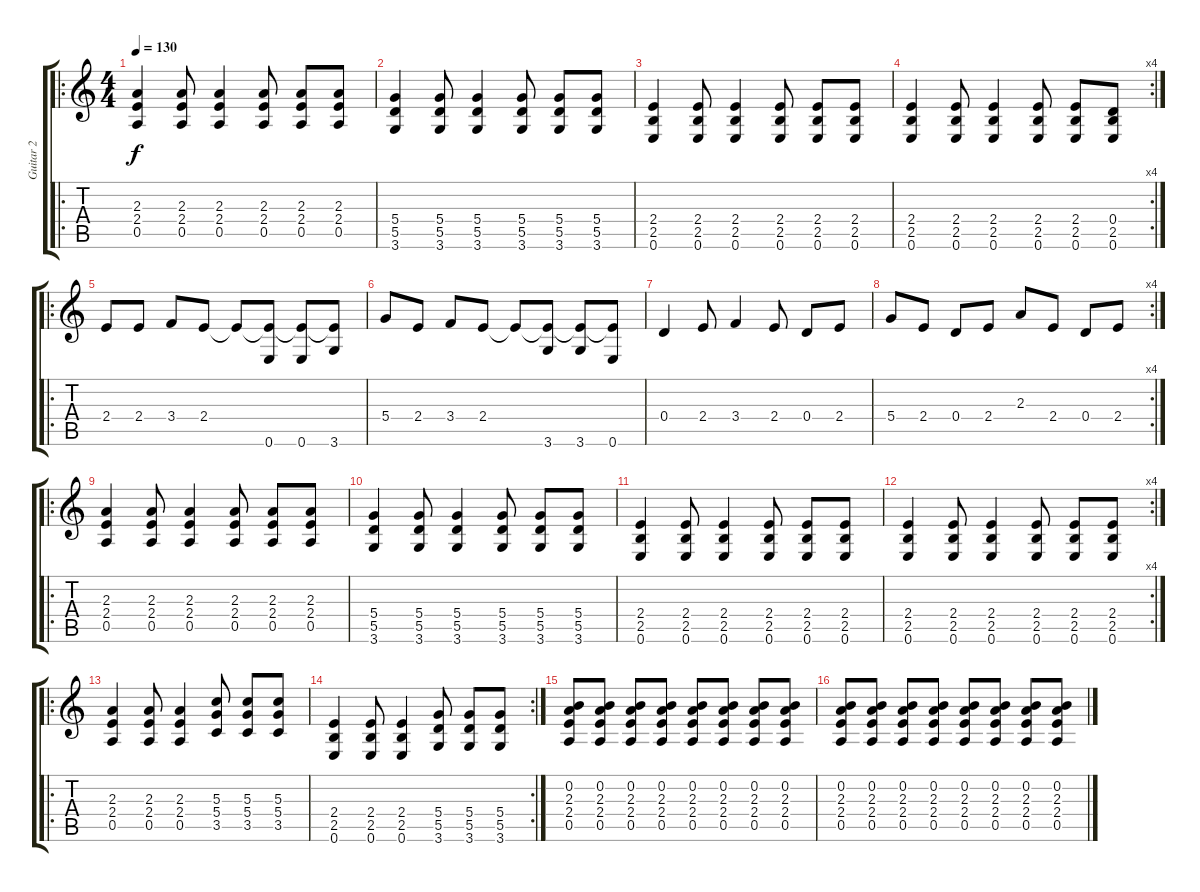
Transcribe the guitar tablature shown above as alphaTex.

\track ("Guitar 2" "Guitar 2") {instrument distortionguitar}
\staff {score tabs}
\tuning (E4 B3 G3 D3 A2 E2) {hide}
\ro
\ts (4 4)
\tempo 130
\clef g2
\ks c
(2.3 2.4 0.5).4{dy f volume 13} (2.3 2.4 0.5).8 (2.3 2.4 0.5).4 (2.3 2.4 0.5).8 (2.3 2.4 0.5).8 (2.3 2.4 0.5).8 |
(5.4 5.5 3.6).4 (5.4 5.5 3.6).8 (5.4 5.5 3.6).4 (5.4 5.5 3.6).8 (5.4 5.5 3.6).8 (5.4 5.5 3.6).8 |
(2.4 2.5 0.6).4 (2.4 2.5 0.6).8 (2.4 2.5 0.6).4 (2.4 2.5 0.6).8 (2.4 2.5 0.6).8 (2.4 2.5 0.6).8 |
\rc 4
(2.4 2.5 0.6).4 (2.4 2.5 0.6).8 (2.4 2.5 0.6).4 (2.4 2.5 0.6).8 (2.4 2.5 0.6).8 (0.4 2.5 0.6).8 |
\ro
2.4.8 2.4.8 3.4.8 2.4.8 2.4{t}.8 (2.4{t} 0.6).8 (2.4{t} 0.6).8 (2.4{t} 3.6).8 |
5.4.8 2.4.8 3.4.8 2.4.8 2.4{t}.8 (2.4{t} 3.6).8 (2.4{t} 3.6).8 (2.4{t} 0.6).8 |
0.4.4 2.4.8 3.4.4 2.4.8 0.4.8 2.4.8 |
\rc 4
5.4.8 2.4.8 0.4.8 2.4.8 2.3.8 2.4.8 0.4.8 2.4.8 |
\ro
(2.3 2.4 0.5).4{volume 13} (2.3 2.4 0.5).8 (2.3 2.4 0.5).4 (2.3 2.4 0.5).8 (2.3 2.4 0.5).8 (2.3 2.4 0.5).8 |
(5.4 5.5 3.6).4 (5.4 5.5 3.6).8 (5.4 5.5 3.6).4 (5.4 5.5 3.6).8 (5.4 5.5 3.6).8 (5.4 5.5 3.6).8 |
(2.4 2.5 0.6).4 (2.4 2.5 0.6).8 (2.4 2.5 0.6).4 (2.4 2.5 0.6).8 (2.4 2.5 0.6).8 (2.4 2.5 0.6).8 |
\rc 4
(2.4 2.5 0.6).4 (2.4 2.5 0.6).8 (2.4 2.5 0.6).4 (2.4 2.5 0.6).8 (2.4 2.5 0.6).8 (2.4 2.5 0.6).8 |
\ro
(2.3 2.4 0.5).4 (2.3 2.4 0.5).8 (2.3 2.4 0.5).4 (5.3 5.4 3.5).8 (5.3 5.4 3.5).8 (5.3 5.4 3.5).8 |
\rc 2
(2.4 2.5 0.6).4 (2.4 2.5 0.6).8 (2.4 2.5 0.6).4 (5.4 5.5 3.6).8 (5.4 5.5 3.6).8 (5.4 5.5 3.6).8 |
(0.2 2.3 2.4 0.5).8 (0.2 2.3 2.4 0.5).8 (0.2 2.3 2.4 0.5).8 (0.2 2.3 2.4 0.5).8 (0.2 2.3 2.4 0.5).8 (0.2 2.3 2.4 0.5).8 (0.2 2.3 2.4 0.5).8 (0.2 2.3 2.4 0.5).8 |
(0.2 2.3 2.4 0.5).8 (0.2 2.3 2.4 0.5).8 (0.2 2.3 2.4 0.5).8 (0.2 2.3 2.4 0.5).8 (0.2 2.3 2.4 0.5).8 (0.2 2.3 2.4 0.5).8 (0.2 2.3 2.4 0.5).8 (0.2 2.3 2.4 0.5).8
